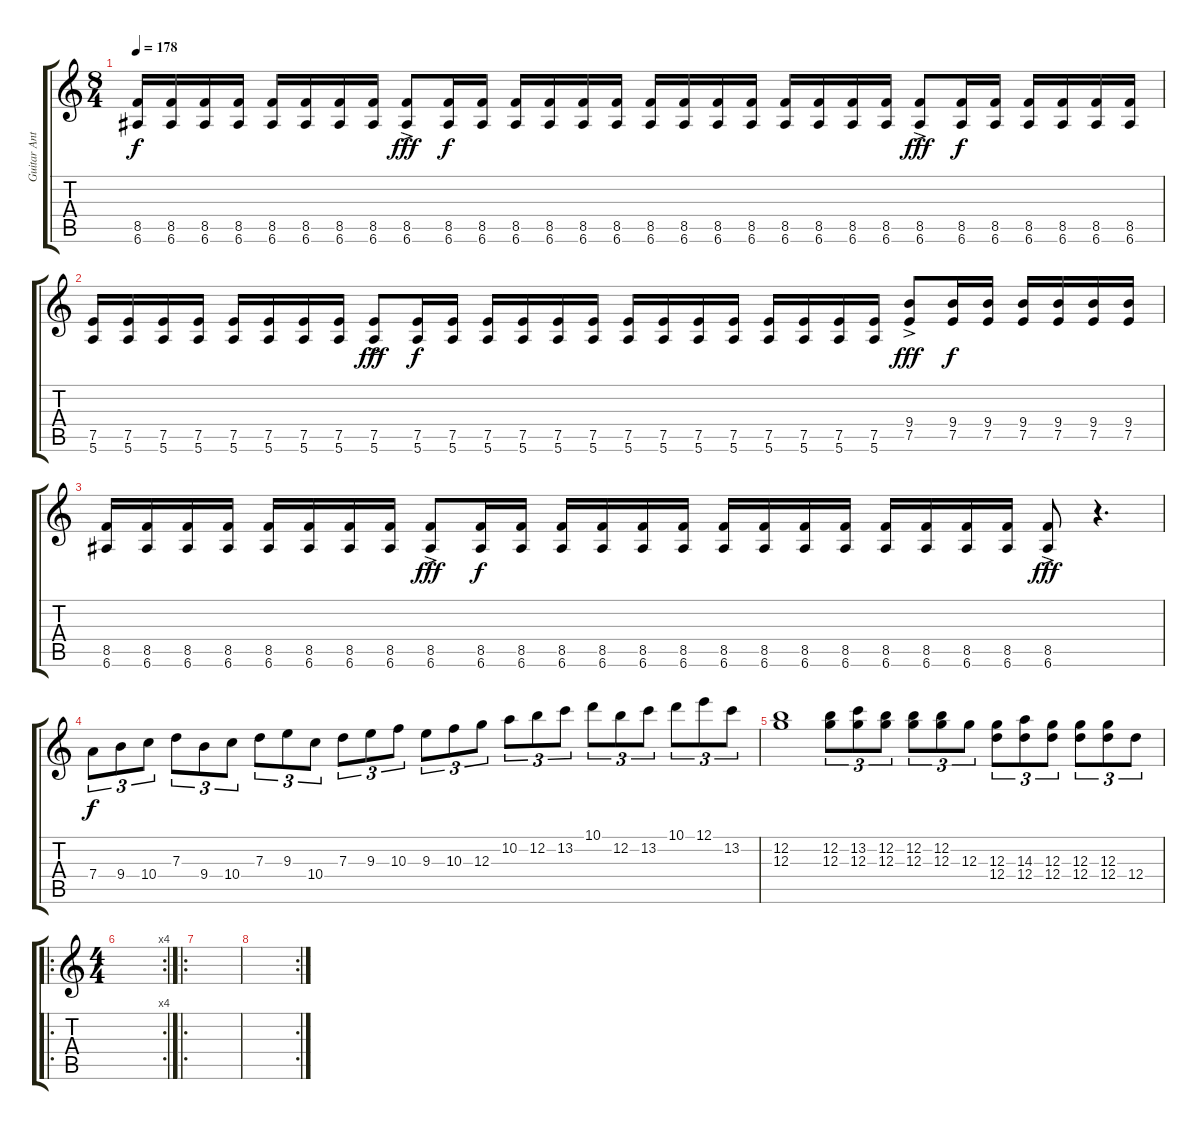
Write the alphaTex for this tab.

\track ("Guitar Anton Blochin" "Guitar Ant") {instrument overdrivenguitar}
\staff {score tabs}
\tuning (E4 B3 G3 D3 A2 E2) {hide}
\ts (8 4)
\tempo 178
\clef g2
\ks c
(8.5 6.6).16{dy f} (8.5 6.6).16 (8.5 6.6).16 (8.5 6.6).16 (8.5 6.6).16 (8.5 6.6).16 (8.5 6.6).16 (8.5 6.6).16 (8.5{ac} 6.6{ac}).8{dy fff} (8.5 6.6).16{dy f} (8.5 6.6).16 (8.5 6.6).16 (8.5 6.6).16 (8.5 6.6).16 (8.5 6.6).16 (8.5 6.6).16 (8.5 6.6).16 (8.5 6.6).16 (8.5 6.6).16 (8.5 6.6).16 (8.5 6.6).16 (8.5 6.6).16 (8.5 6.6).16 (8.5{ac} 6.6{ac}).8{dy fff} (8.5 6.6).16{dy f} (8.5 6.6).16 (8.5 6.6).16 (8.5 6.6).16 (8.5 6.6).16 (8.5 6.6).16 |
(7.5 5.6).16 (7.5 5.6).16 (7.5 5.6).16 (7.5 5.6).16 (7.5 5.6).16 (7.5 5.6).16 (7.5 5.6).16 (7.5 5.6).16 (7.5{ac} 5.6{ac}).8{dy fff} (7.5 5.6).16{dy f} (7.5 5.6).16 (7.5 5.6).16 (7.5 5.6).16 (7.5 5.6).16 (7.5 5.6).16 (7.5 5.6).16 (7.5 5.6).16 (7.5 5.6).16 (7.5 5.6).16 (7.5 5.6).16 (7.5 5.6).16 (7.5 5.6).16 (7.5 5.6).16 (9.4{ac} 7.5{ac}).8{dy fff} (9.4 7.5).16{dy f} (9.4 7.5).16 (9.4 7.5).16 (9.4 7.5).16 (9.4 7.5).16 (9.4 7.5).16 |
(8.5 6.6).16 (8.5 6.6).16 (8.5 6.6).16 (8.5 6.6).16 (8.5 6.6).16 (8.5 6.6).16 (8.5 6.6).16 (8.5 6.6).16 (8.5{ac} 6.6{ac}).8{dy fff} (8.5 6.6).16{dy f} (8.5 6.6).16 (8.5 6.6).16 (8.5 6.6).16 (8.5 6.6).16 (8.5 6.6).16 (8.5 6.6).16 (8.5 6.6).16 (8.5 6.6).16 (8.5 6.6).16 (8.5 6.6).16 (8.5 6.6).16 (8.5 6.6).16 (8.5 6.6).16 (8.5{ac} 6.6{ac}).8{dy fff} r.4{d} |
7.4.8{tu (3 2) dy f} 9.4.8{tu (3 2)} 10.4.8{tu (3 2)} 7.3.8{tu (3 2)} 9.4.8{tu (3 2)} 10.4.8{tu (3 2)} 7.3.8{tu (3 2)} 9.3.8{tu (3 2)} 10.4.8{tu (3 2)} 7.3.8{tu (3 2)} 9.3.8{tu (3 2)} 10.3.8{tu (3 2)} 9.3.8{tu (3 2)} 10.3.8{tu (3 2)} 12.3.8{tu (3 2)} 10.2.8{tu (3 2)} 12.2.8{tu (3 2)} 13.2.8{tu (3 2)} 10.1.8{tu (3 2)} 12.2.8{tu (3 2)} 13.2.8{tu (3 2)} 10.1.8{tu (3 2)} 12.1.8{tu (3 2)} 13.2.8{tu (3 2)} |
(12.2 12.3).1 (12.2 12.3).8{tu (3 2)} (13.2 12.3).8{tu (3 2)} (12.2 12.3).8{tu (3 2)} (12.2 12.3).8{tu (3 2)} (12.2 12.3).8{tu (3 2)} 12.3.8{tu (3 2)} (12.3 12.4).8{tu (3 2)} (14.3 12.4).8{tu (3 2)} (12.3 12.4).8{tu (3 2)} (12.3 12.4).8{tu (3 2)} (12.3 12.4).8{tu (3 2)} 12.4.8{tu (3 2)} |
\ro
\rc 4
\ts (4 4)
|
\ro
|
\rc 2
